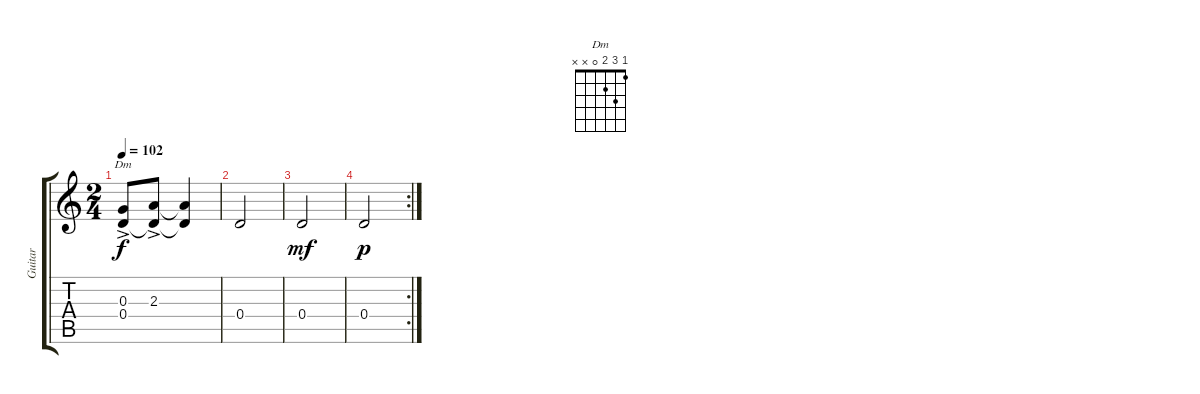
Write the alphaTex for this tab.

\track ("Guitar" "Guitar") {instrument acousticguitarnylon}
\staff {score tabs}
\tuning (E4 B3 G3 D3 A2 E2) {hide}
\chord ("Dm" 1 3 2 0 x x)
\ts (2 4)
\tempo 102
\clef g2
\ks c
(0.3{ac} 0.4).8{ch "Dm" dy f} (2.3{ac} 0.4{t}).8 (2.3{t} 0.4{t}).4 |
0.4.2 |
0.4.2{dy mf} |
\rc 2
0.4.2{dy p}
